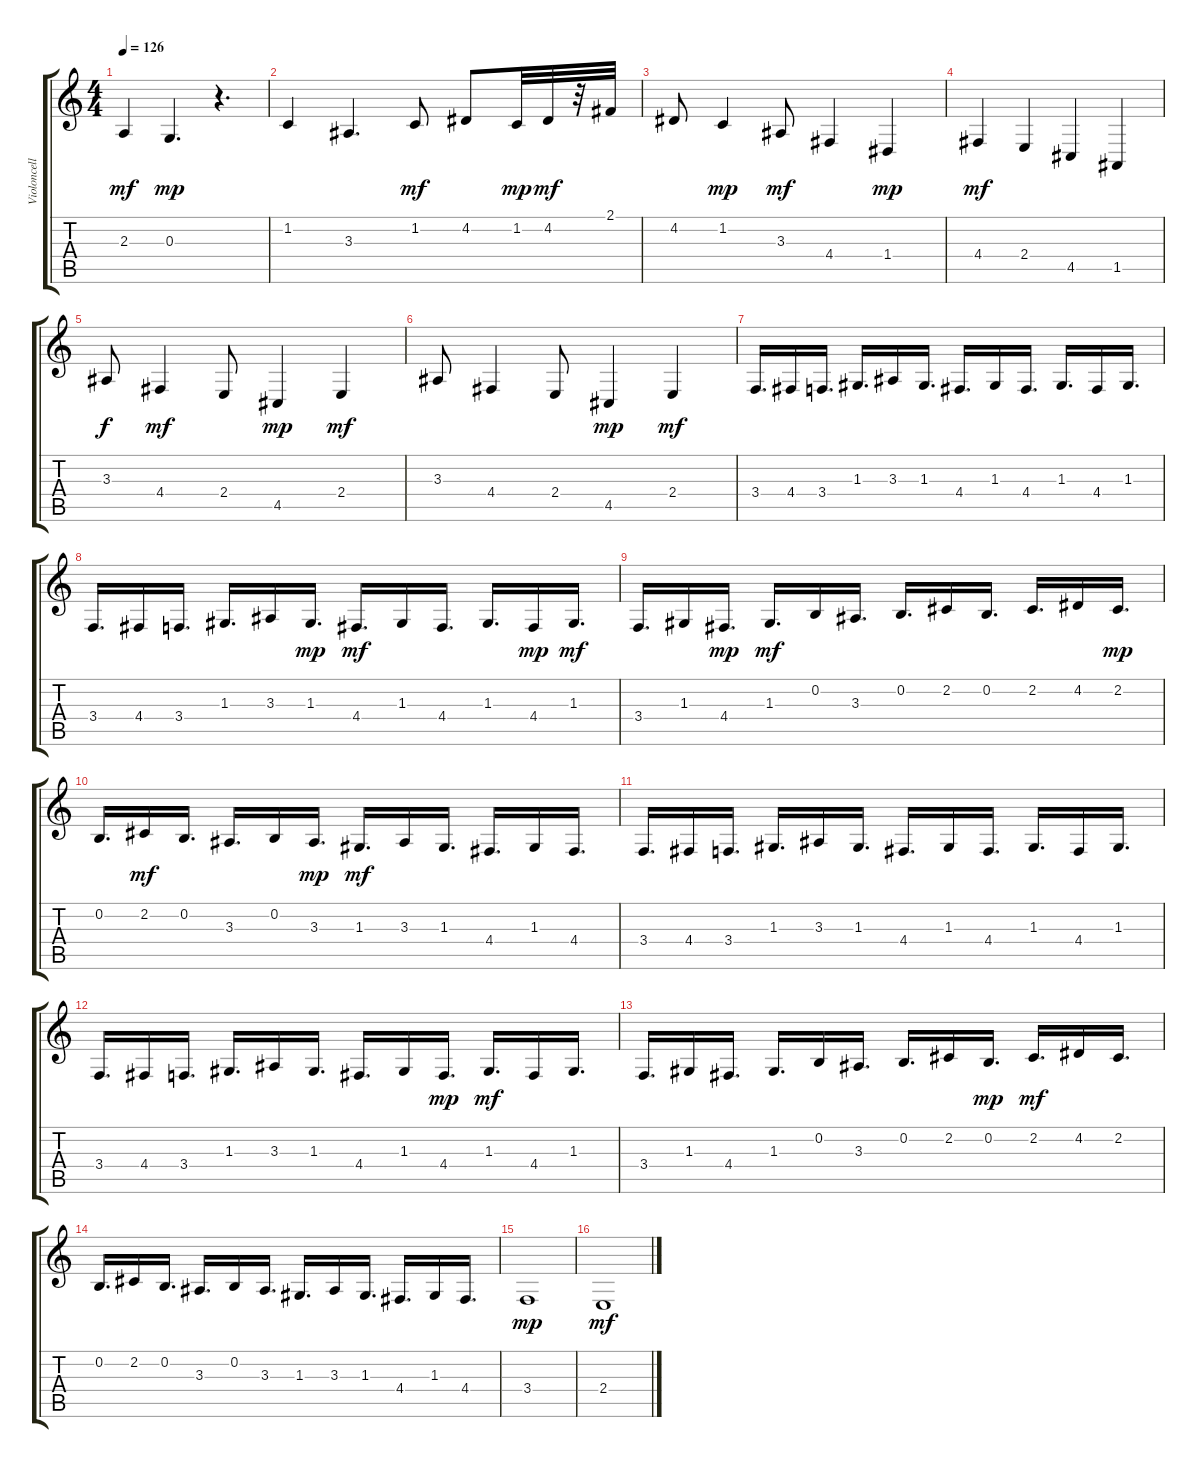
\track ("Violoncello" "Violoncell") {instrument stringensemble1}
\staff {score tabs}
\tuning (E4 B3 G3 D3 A2 E2) {hide}
\ts (4 4)
\tempo 126
\clef g2
\ks c
2.3.4{dy mf} 0.3.4{d dy mp} r.4{d} |
1.2.4 3.3.4{d} 1.2.8{dy mf} 4.2.8 1.2.32{dy mp} 4.2.32{dy mf} r.32 2.1.32 |
4.2.8 1.2.4{dy mp} 3.3.8{dy mf} 4.4.4 1.4.4{dy mp} |
4.4.4{dy mf} 2.4.4 4.5.4 1.5.4 |
3.3.8{dy f} 4.4.4{dy mf} 2.4.8 4.5.4{dy mp} 2.4.4{dy mf} |
3.3.8 4.4.4 2.4.8 4.5.4{dy mp} 2.4.4{dy mf} |
3.4.16{d} 4.4.16 3.4.16{d} 1.3.16{d} 3.3.16 1.3.16{d} 4.4.16{d} 1.3.16 4.4.16{d} 1.3.16{d} 4.4.16 1.3.16{d} |
3.4.16{d} 4.4.16 3.4.16{d} 1.3.16{d} 3.3.16 1.3.16{d dy mp} 4.4.16{d dy mf} 1.3.16 4.4.16{d} 1.3.16{d} 4.4.16{dy mp} 1.3.16{d dy mf} |
3.4.16{d} 1.3.16 4.4.16{d dy mp} 1.3.16{d dy mf} 0.2.16 3.3.16{d} 0.2.16{d} 2.2.16 0.2.16{d} 2.2.16{d} 4.2.16 2.2.16{d dy mp} |
0.2.16{d} 2.2.16{dy mf} 0.2.16{d} 3.3.16{d} 0.2.16 3.3.16{d dy mp} 1.3.16{d dy mf} 3.3.16 1.3.16{d} 4.4.16{d} 1.3.16 4.4.16{d} |
3.4.16{d} 4.4.16 3.4.16{d} 1.3.16{d} 3.3.16 1.3.16{d} 4.4.16{d} 1.3.16 4.4.16{d} 1.3.16{d} 4.4.16 1.3.16{d} |
3.4.16{d} 4.4.16 3.4.16{d} 1.3.16{d} 3.3.16 1.3.16{d} 4.4.16{d} 1.3.16 4.4.16{d dy mp} 1.3.16{d dy mf} 4.4.16 1.3.16{d} |
3.4.16{d} 1.3.16 4.4.16{d} 1.3.16{d} 0.2.16 3.3.16{d} 0.2.16{d} 2.2.16 0.2.16{d dy mp} 2.2.16{d dy mf} 4.2.16 2.2.16{d} |
0.2.16{d} 2.2.16 0.2.16{d} 3.3.16{d} 0.2.16 3.3.16{d} 1.3.16{d} 3.3.16 1.3.16{d} 4.4.16{d} 1.3.16 4.4.16{d} |
3.4.1{dy mp} |
2.4.1{dy mf}
